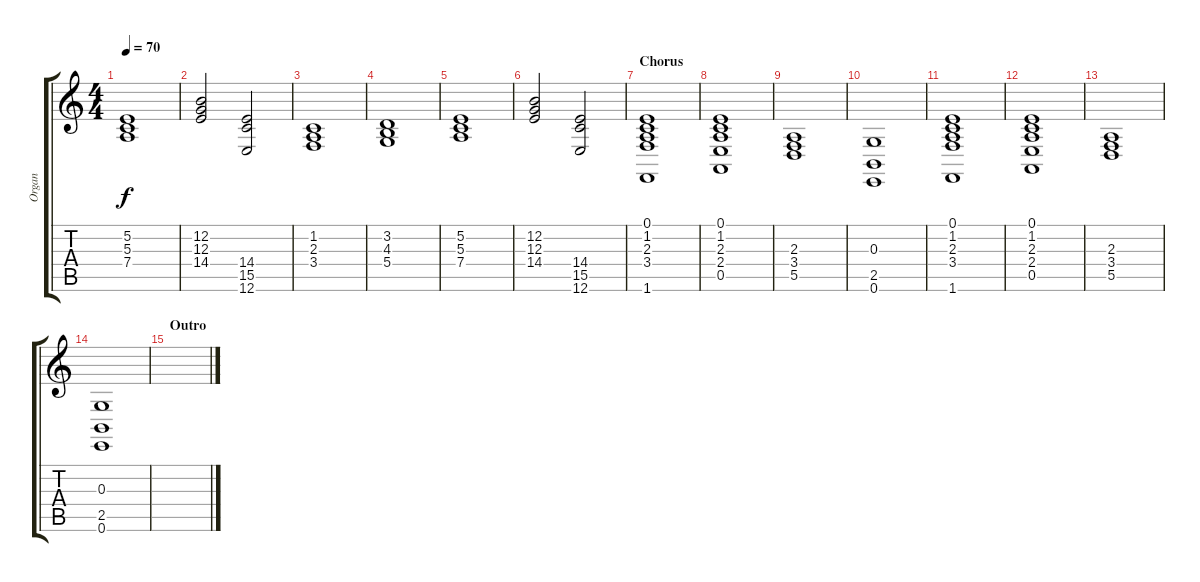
\track ("Organ" "Organ") {instrument drawbarorgan}
\staff {score tabs}
\tuning (E4 B3 G3 D3 A2 E2) {hide}
\ts (4 4)
\tempo 70
\clef g2
\ks c
(5.2 5.3 7.4).1{dy f} |
(12.2 12.3 14.4).2 (14.4 15.5 12.6).2 |
(1.2 2.3 3.4).1 |
(3.2 4.3 5.4).1 |
(5.2 5.3 7.4).1 |
(12.2 12.3 14.4).2 (14.4 15.5 12.6).2 |
\section ("" "Chorus")
(0.1 1.2 2.3 3.4 1.6).1{volume 8 instrument rockorgan} |
(0.1 1.2 2.3 2.4 0.5).1 |
(2.3 3.4 5.5).1 |
(0.3 2.5 0.6).1 |
(0.1 1.2 2.3 3.4 1.6).1 |
(0.1 1.2 2.3 2.4 0.5).1 |
(2.3 3.4 5.5).1 |
(0.3 2.5 0.6).1 |
\section ("" "Outro")
